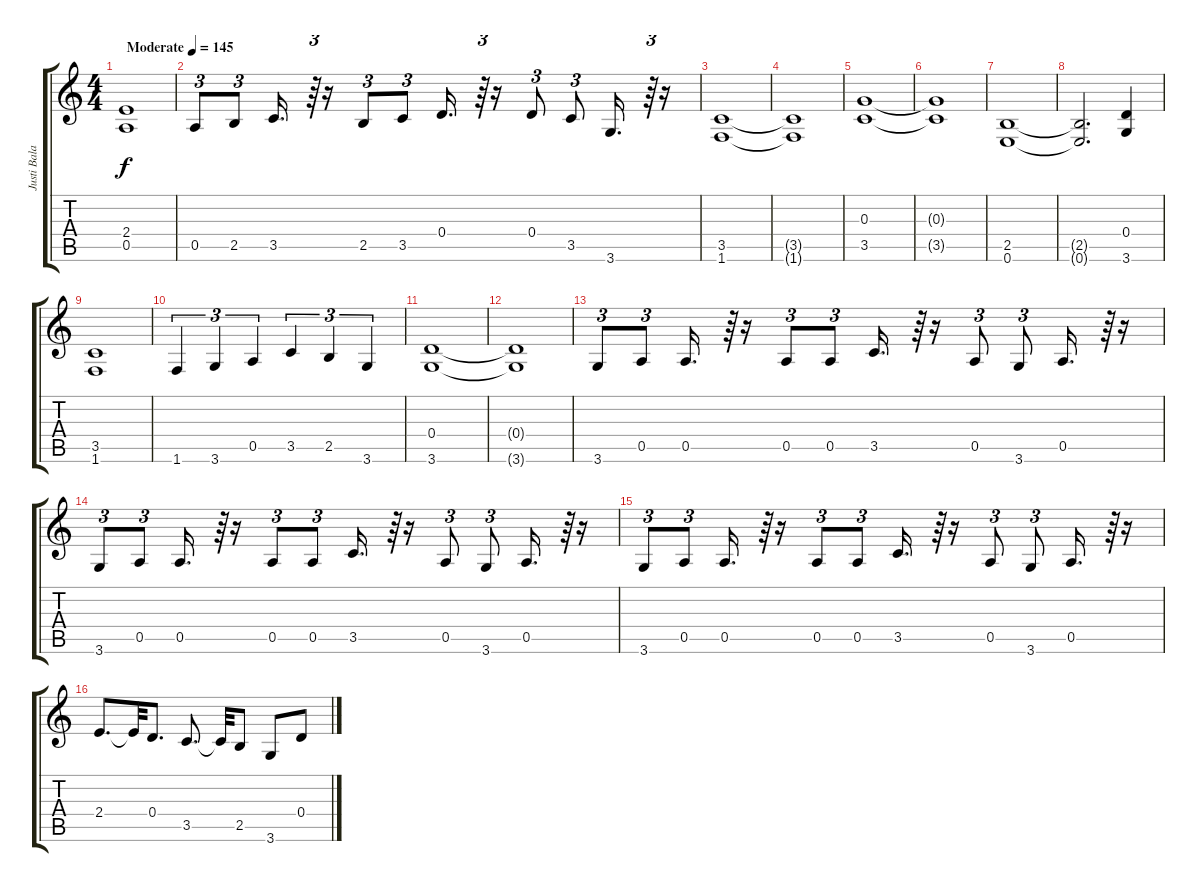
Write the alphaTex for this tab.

\track ("Justi Bala" "Justi Bala") {instrument distortionguitar}
\staff {score tabs}
\tuning (E4 B3 G3 D3 A2 E2) {hide}
\ts (4 4)
\tempo (145 "Moderate")
\clef g2
\ks c
(2.4 0.5).1{dy f instrument distortionguitar} |
0.5.8{tu (3 2)} 2.5.8{tu (3 2)} 3.5.16{d} r.64{tu (3 2)} r.16 2.5.8{tu (3 2)} 3.5.8{tu (3 2)} 0.4.16{d} r.64{tu (3 2)} r.16 0.4.8{tu (3 2)} 3.5.8{tu (3 2)} 3.6.16{d} r.64{tu (3 2)} r.16 |
(3.5 1.6).1 |
(3.5{t} 1.6{t}).1 |
(0.3 3.5).1 |
(0.3{t} 3.5{t}).1 |
(2.5 0.6).1 |
(2.5{t} 0.6{t}).2{d} (0.4 3.6).4 |
(3.5 1.6).1 |
1.6.4{tu (3 2)} 3.6.4{tu (3 2)} 0.5.4{tu (3 2)} 3.5.4{tu (3 2)} 2.5.4{tu (3 2)} 3.6.4{tu (3 2)} |
(0.4 3.6).1 |
(0.4{t} 3.6{t}).1 |
3.6.8{tu (3 2)} 0.5.8{tu (3 2)} 0.5.16{d} r.64{tu (3 2)} r.16 0.5.8{tu (3 2)} 0.5.8{tu (3 2)} 3.5.16{d} r.64{tu (3 2)} r.16 0.5.8{tu (3 2)} 3.6.8{tu (3 2)} 0.5.16{d} r.64{tu (3 2)} r.16 |
3.6.8{tu (3 2)} 0.5.8{tu (3 2)} 0.5.16{d} r.64{tu (3 2)} r.16 0.5.8{tu (3 2)} 0.5.8{tu (3 2)} 3.5.16{d} r.64{tu (3 2)} r.16 0.5.8{tu (3 2)} 3.6.8{tu (3 2)} 0.5.16{d} r.64{tu (3 2)} r.16 |
3.6.8{tu (3 2)} 0.5.8{tu (3 2)} 0.5.16{d} r.64{tu (3 2)} r.16 0.5.8{tu (3 2)} 0.5.8{tu (3 2)} 3.5.16{d} r.64{tu (3 2)} r.16 0.5.8{tu (3 2)} 3.6.8{tu (3 2)} 0.5.16{d} r.64{tu (3 2)} r.16 |
2.4.8{d} 2.4{t}.32 0.4.8{d} 3.5.8{d} 3.5{t}.32 2.5.8 3.6.8 0.4.8
